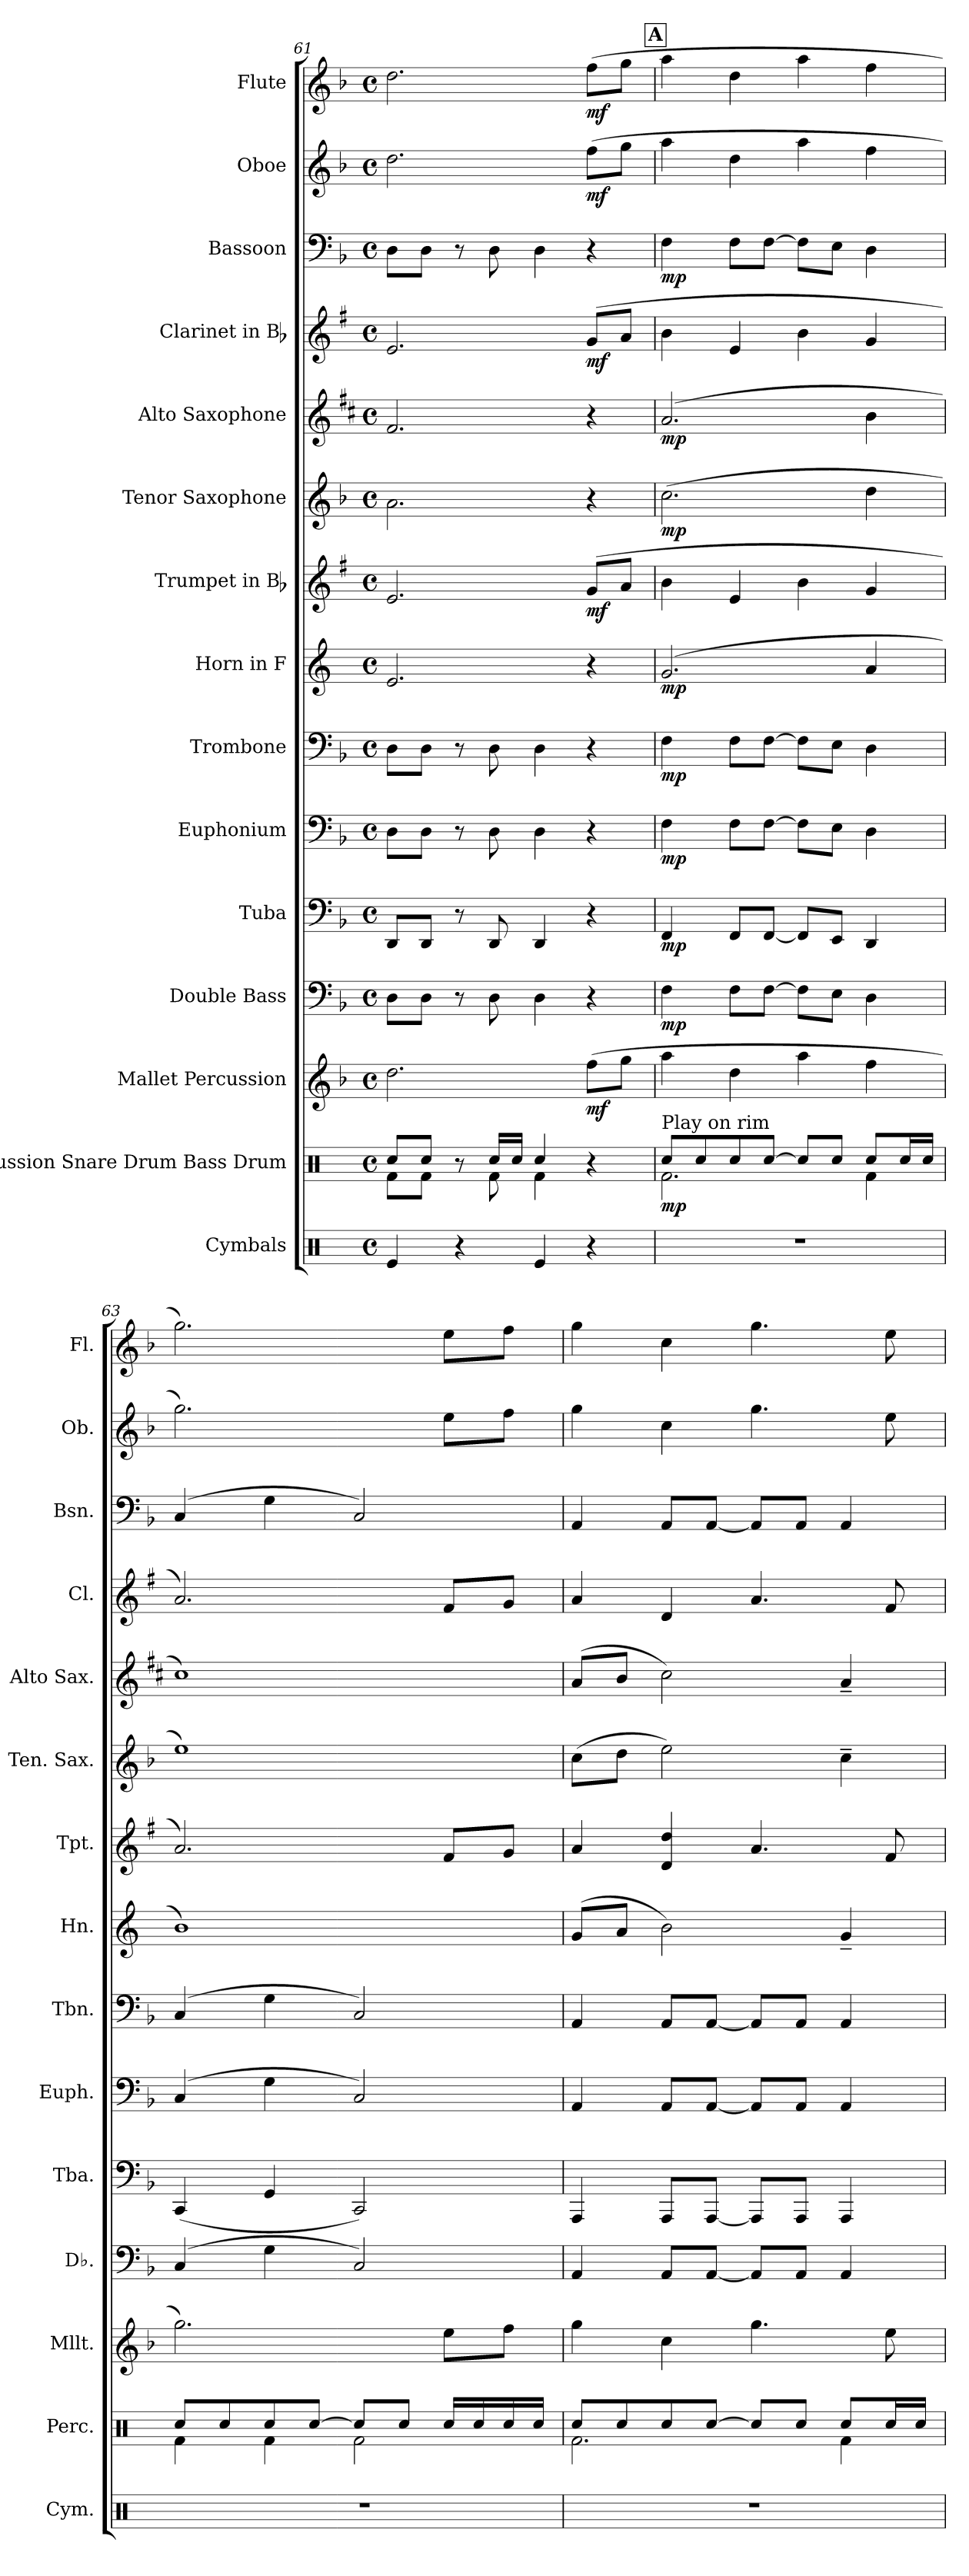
**kern	**kern	**dynam	**kern	**dynam	**kern	**dynam	**kern	**dynam	**kern	**dynam	**kern	**dynam	**kern	**dynam	**kern	**dynam	**kern	**dynam	**kern	**dynam	**kern	**dynam	**kern	**dynam	**kern	**dynam	**kern	**dynam
*part15	*part14	*part14	*part13	*part13	*part12	*part12	*part11	*part11	*part10	*part10	*part9	*part9	*part8	*part8	*part7	*part7	*part6	*part6	*part5	*part5	*part4	*part4	*part3	*part3	*part2	*part2	*part1	*part1
*staff15	*staff14	*staff14	*staff13	*staff13	*staff12	*staff12	*staff11	*staff11	*staff10	*staff10	*staff9	*staff9	*staff8	*staff8	*staff7	*staff7	*staff6	*staff6	*staff5	*staff5	*staff4	*staff4	*staff3	*staff3	*staff2	*staff2	*staff1	*staff1
*I"Cymbals	*I"Percussion Snare Drum Bass Drum	*	*I"Mallet Percussion	*	*I"Double Bass	*	*I"Tuba	*	*I"Euphonium	*	*I"Trombone	*	*I"Horn in F	*	*I"Trumpet in Bb	*	*I"Tenor Saxophone	*	*I"Alto Saxophone	*	*I"Clarinet in Bb	*	*I"Bassoon	*	*I"Oboe	*	*I"Flute	*
*I'Cym.	*I'Perc.	*	*I'Mllt.	*	*I'Db.	*	*I'Tba.	*	*I'Euph.	*	*I'Tbn.	*	*I'Hn.	*	*I'Tpt.	*	*I'Ten. Sax.	*	*I'Alto Sax.	*	*I'Cl.	*	*I'Bsn.	*	*I'Ob.	*	*I'Fl.	*
!!LO:PB:g=z
*clefX	*clefX	*	*clefG2	*	*clefF4	*	*clefF4	*	*clefF4	*	*clefF4	*	*clefG2	*	*clefG2	*	*clefG2	*	*clefG2	*	*clefG2	*	*clefF4	*	*clefG2	*	*clefG2	*
*	*	*	*ITrd-14c-24	*	*ITrd7c12	*	*	*	*	*	*	*	*ITrd4c7	*	*ITrd1c2	*	*ITrd8c14	*	*ITrd5c9	*	*ITrd1c2	*	*	*	*	*	*	*
*k[]	*k[]	*	*k[b-]	*	*k[b-]	*	*k[b-]	*	*k[b-]	*	*k[b-]	*	*k[b-]	*	*k[b-]	*	*k[b-]	*	*k[b-]	*	*k[b-]	*	*k[b-]	*	*k[b-]	*	*k[b-]	*
*C:	*C:	*	*d:	*	*d:	*	*d:	*	*d:	*	*d:	*	*d:	*	*d:	*	*d:	*	*d:	*	*d:	*	*d:	*	*d:	*	*d:	*
*M4/4	*M4/4	*	*M4/4	*	*M4/4	*	*M4/4	*	*M4/4	*	*M4/4	*	*M4/4	*	*M4/4	*	*M4/4	*	*M4/4	*	*M4/4	*	*M4/4	*	*M4/4	*	*M4/4	*
*met(c)	*met(c)	*	*met(c)	*	*met(c)	*	*met(c)	*	*met(c)	*	*met(c)	*	*met(c)	*	*met(c)	*	*met(c)	*	*met(c)	*	*met(c)	*	*met(c)	*	*met(c)	*	*met(c)	*
=61	=61	=61	=61	=61	=61	=61	=61	=61	=61	=61	=61	=61	=61	=61	=61	=61	=61	=61	=61	=61	=61	=61	=61	=61	=61	=61	=61	=61
*	*^	*	*	*	*	*	*	*	*	*	*	*	*	*	*	*	*	*	*	*	*	*	*	*	*	*	*	*
4Rei/	8Rcci/L	8Rfi\L	.	2.ddddi\	.	8DDi\L	.	8DDi/L	.	8Di\L	.	8Di\L	.	2.Ai/	.	2.di/	.	2.Ai\	.	2.Ai/	.	2.di/	.	8Di\L	.	2.ddi\	.	2.ddi\	.
.	8Rcci/J	8Rfi\J	.	.	.	8DDi\J	.	8DDi/J	.	8Di\J	.	8Di\J	.	.	.	.	.	.	.	.	.	.	.	8Di\J	.	.	.	.	.
4r	8r	8ryy	.	.	.	8r	.	8r	.	8r	.	8r	.	.	.	.	.	.	.	.	.	.	.	8r	.	.	.	.	.
.	16Rcci/LL	8Rfi\	.	.	.	8DDi\	.	8DDi/	.	8Di\	.	8Di\	.	.	.	.	.	.	.	.	.	.	.	8Di\	.	.	.	.	.
.	16Rcci/JJ	.	.	.	.	.	.	.	.	.	.	.	.	.	.	.	.	.	.	.	.	.	.	.	.	.	.	.	.
4Rei/	4Rcci/	4Rfi\	.	.	.	4DDi\	.	4DDi/	.	4Di\	.	4Di\	.	.	.	.	.	.	.	.	.	.	.	4Di\	.	.	.	.	.
4r	4r	4ryy	.	(8ffffi\L	mf	4r	.	4r	.	4r	.	4r	.	4r	.	(8fi/L	mf	4r	.	4r	.	(8fi/L	mf	4r	.	(8ffi\L	mf	(8ffi\L	mf
.	.	.	.	8ggggi\J	.	.	.	.	.	.	.	.	.	.	.	8gi/J	.	.	.	.	.	8gi/J	.	.	.	8ggi\J	.	8ggi\J	.
!!LO:REH:place=s1:color=#000000:enc=box:fs=9.8061:t=A
=62	=62	=62	=62	=62	=62	=62	=62	=62	=62	=62	=62	=62	=62	=62	=62	=62	=62	=62	=62	=62	=62	=62	=62	=62	=62	=62	=62	=62	=62
!	!LO:TX:a:t=Play on rim	!	!	!	!	!	!	!	!	!	!	!	!	!	!	!	!	!	!	!	!	!	!	!	!	!	!	!	!
1r	8Rcci/L	2.Rfi\	mp	4aaaai\	.	4FFi\	mp	4FFi/	mp	4Fi\	mp	4Fi\	mp	(2.ci/	mp	4ai\	.	(2.ci\	mp	(2.ci/	mp	4ai\	.	4Fi\	mp	4aai\	.	4aai\	.
.	8Rcci/	.	.	.	.	.	.	.	.	.	.	.	.	.	.	.	.	.	.	.	.	.	.	.	.	.	.	.	.
.	8Rcci/	.	.	4ddddi\	.	8FFi\L	.	8FFi/L	.	8Fi\L	.	8Fi\L	.	.	.	4di/	.	.	.	.	.	4di/	.	8Fi\L	.	4ddi\	.	4ddi\	.
.	[>8Rcci/J	.	.	.	.	[>8FFi\J	.	[<8FFi/J	.	[>8Fi\J	.	[>8Fi\J	.	.	.	.	.	.	.	.	.	.	.	[>8Fi\J	.	.	.	.	.
.	8Rcci/L]	.	.	4aaaai\	.	8FFi\L]	.	8FFi/L]	.	8Fi\L]	.	8Fi\L]	.	.	.	4ai\	.	.	.	.	.	4ai\	.	8Fi\L]	.	4aai\	.	4aai\	.
.	8Rcci/J	.	.	.	.	8EEi\J	.	8EEi/J	.	8Ei\J	.	8Ei\J	.	.	.	.	.	.	.	.	.	.	.	8Ei\J	.	.	.	.	.
.	8Rcci/L	4Rfi\	.	4ffffi\	.	4DDi\	.	4DDi/	.	4Di\	.	4Di\	.	4di/	.	4fi/	.	4di\	.	4di\	.	4fi/	.	4Di\	.	4ffi\	.	4ffi\	.
.	16Rcci/L	.	.	.	.	.	.	.	.	.	.	.	.	.	.	.	.	.	.	.	.	.	.	.	.	.	.	.	.
.	16Rcci/JJ	.	.	.	.	.	.	.	.	.	.	.	.	.	.	.	.	.	.	.	.	.	.	.	.	.	.	.	.
=63	=63	=63	=63	=63	=63	=63	=63	=63	=63	=63	=63	=63	=63	=63	=63	=63	=63	=63	=63	=63	=63	=63	=63	=63	=63	=63	=63	=63	=63
1r	8Rcci/L	4Rfi\	.	2.ggggi\)	.	(4CCi/	.	(4CCi/	.	(4Ci/	.	(4Ci/	.	1ei)	.	2.gi/)	.	1ei)	.	1ei)	.	2.gi/)	.	(4Ci/	.	2.ggi\)	.	2.ggi\)	.
.	8Rcci/	.	.	.	.	.	.	.	.	.	.	.	.	.	.	.	.	.	.	.	.	.	.	.	.	.	.	.	.
.	8Rcci/	4Rfi\	.	.	.	4GGi\	.	4GGi/	.	4Gi\	.	4Gi\	.	.	.	.	.	.	.	.	.	.	.	4Gi\	.	.	.	.	.
.	[>8Rcci/J	.	.	.	.	.	.	.	.	.	.	.	.	.	.	.	.	.	.	.	.	.	.	.	.	.	.	.	.
.	8Rcci/L]	2Rfi\	.	.	.	2CCi/)	.	2CCi/)	.	2Ci/)	.	2Ci/)	.	.	.	.	.	.	.	.	.	.	.	2Ci/)	.	.	.	.	.
.	8Rcci/J	.	.	.	.	.	.	.	.	.	.	.	.	.	.	.	.	.	.	.	.	.	.	.	.	.	.	.	.
.	16Rcci/LL	.	.	8eeeei\L	.	.	.	.	.	.	.	.	.	.	.	8ei/L	.	.	.	.	.	8ei/L	.	.	.	8eei\L	.	8eei\L	.
.	16Rcci/	.	.	.	.	.	.	.	.	.	.	.	.	.	.	.	.	.	.	.	.	.	.	.	.	.	.	.	.
.	16Rcci/	.	.	8ffffi\J	.	.	.	.	.	.	.	.	.	.	.	8fi/J	.	.	.	.	.	8fi/J	.	.	.	8ffi\J	.	8ffi\J	.
.	16Rcci/JJ	.	.	.	.	.	.	.	.	.	.	.	.	.	.	.	.	.	.	.	.	.	.	.	.	.	.	.	.
=64	=64	=64	=64	=64	=64	=64	=64	=64	=64	=64	=64	=64	=64	=64	=64	=64	=64	=64	=64	=64	=64	=64	=64	=64	=64	=64	=64	=64	=64
1r	8Rcci/L	2.Rfi\	.	4ggggi\	.	4AAAi/	.	4AAAi/	.	4AAi/	.	4AAi/	.	(8ci/L	.	4gi/	.	(8ci\L	.	(8ci/L	.	4gi/	.	4AAi/	.	4ggi\	.	4ggi\	.
.	8Rcci/	.	.	.	.	.	.	.	.	.	.	.	.	8di/J	.	.	.	8di\J	.	8di/J	.	.	.	.	.	.	.	.	.
.	8Rcci/	.	.	4cccci\	.	8AAAi/L	.	8AAAi/L	.	8AAi/L	.	8AAi/L	.	2ei\)	.	4ci/ 4cci	.	2ei\)	.	2ei\)	.	4ci/	.	8AAi/L	.	4cci\	.	4cci\	.
.	[>8Rcci/J	.	.	.	.	[<8AAAi/J	.	[<8AAAi/J	.	[<8AAi/J	.	[<8AAi/J	.	.	.	.	.	.	.	.	.	.	.	[<8AAi/J	.	.	.	.	.
.	8Rcci/L]	.	.	4.ggggi\	.	8AAAi/L]	.	8AAAi/L]	.	8AAi/L]	.	8AAi/L]	.	.	.	4.gi/	.	.	.	.	.	4.gi/	.	8AAi/L]	.	4.ggi\	.	4.ggi\	.
.	8Rcci/J	.	.	.	.	8AAAi/J	.	8AAAi/J	.	8AAi/J	.	8AAi/J	.	.	.	.	.	.	.	.	.	.	.	8AAi/J	.	.	.	.	.
.	8Rcci/L	4Rfi\	.	.	.	4AAAi/	.	4AAAi/	.	4AAi/	.	4AAi/	.	4c~i/	.	.	.	4c~i\	.	4c~i/	.	.	.	4AAi/	.	.	.	.	.
.	16Rcci/L	.	.	8eeeei\	.	.	.	.	.	.	.	.	.	.	.	8ei/	.	.	.	.	.	8ei/	.	.	.	8eei\	.	8eei\	.
.	16Rcci/JJ	.	.	.	.	.	.	.	.	.	.	.	.	.	.	.	.	.	.	.	.	.	.	.	.	.	.	.	.
*	*v	*v	*	*	*	*	*	*	*	*	*	*	*	*	*	*	*	*	*	*	*	*	*	*	*	*	*	*	*
=	=	=	=	=	=	=	=	=	=	=	=	=	=	=	=	=	=	=	=	=	=	=	=	=	=	=	=	=
*-	*-	*-	*-	*-	*-	*-	*-	*-	*-	*-	*-	*-	*-	*-	*-	*-	*-	*-	*-	*-	*-	*-	*-	*-	*-	*-	*-	*-
